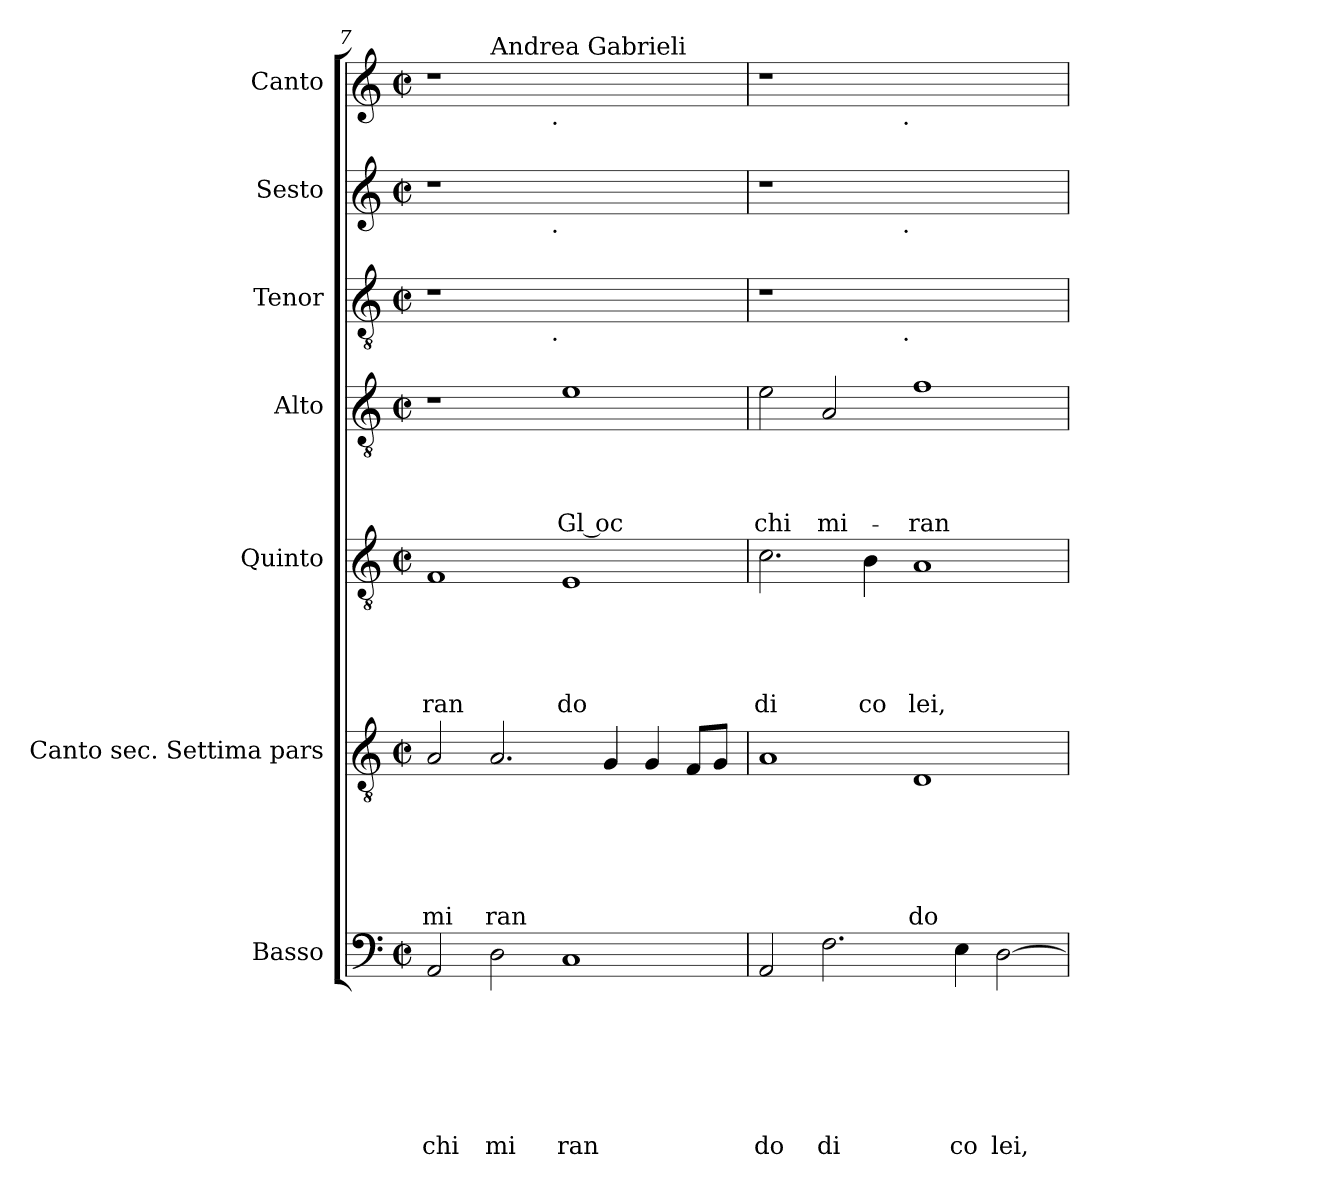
**kern	**text	**text	**text	**text	**text	**text	**text	**kern	**text	**text	**text	**text	**text	**text	**kern	**text	**text	**text	**text	**text	**kern	**text	**text	**text	**text	**kern	**kern	**kern
*part7	*part7	*part7	*part7	*part7	*part7	*part7	*part7	*part6	*part6	*part6	*part6	*part6	*part6	*part6	*part5	*part5	*part5	*part5	*part5	*part5	*part4	*part4	*part4	*part4	*part4	*part3	*part2	*part1
*staff7	*staff7	*staff7	*staff7	*staff7	*staff7	*staff7	*staff7	*staff6	*staff6	*staff6	*staff6	*staff6	*staff6	*staff6	*staff5	*staff5	*staff5	*staff5	*staff5	*staff5	*staff4	*staff4	*staff4	*staff4	*staff4	*staff3	*staff2	*staff1
*I"Basso	*	*	*	*	*	*	*	*I"Canto sec. Settima pars	*	*	*	*	*	*	*I"Quinto	*	*	*	*	*	*I"Alto	*	*	*	*	*I"Tenor	*I"Sesto	*I"Canto
*	*	*	*	*	*	*	*	*	*	*	*	*	*	*	*I'Quinto	*	*	*	*	*	*I'Alto	*	*	*	*	*I'Tenor	*I'Sesto	*I'Canto
*clefF4	*	*	*	*	*	*	*	*clefGv2	*	*	*	*	*	*	*clefGv2	*	*	*	*	*	*clefGv2	*	*	*	*	*clefGv2	*clefG2	*clefG2
*k[]	*	*	*	*	*	*	*	*k[]	*	*	*	*	*	*	*k[]	*	*	*	*	*	*k[]	*	*	*	*	*k[]	*k[]	*k[]
*C:	*	*	*	*	*	*	*	*C:	*	*	*	*	*	*	*C:	*	*	*	*	*	*C:	*	*	*	*	*C:	*C:	*C:
*M2/2	*	*	*	*	*	*	*	*M2/2	*	*	*	*	*	*	*M2/2	*	*	*	*	*	*M2/2	*	*	*	*	*M2/2	*M2/2	*M2/2
*met(c|)	*	*	*	*	*	*	*	*met(c|)	*	*	*	*	*	*	*met(c|)	*	*	*	*	*	*met(c|)	*	*	*	*	*met(c|)	*met(c|)	*met(c|)
=7	=7	=7	=7	=7	=7	=7	=7	=7	=7	=7	=7	=7	=7	=7	=7	=7	=7	=7	=7	=7	=7	=7	=7	=7	=7	=7	=7	=7
!	!	!	!	!	!	!	!LO:LY:b	!	!	!	!	!	!	!LO:LY:b	!	!	!	!	!	!LO:LY:b	!	!	!	!	!	!	!	!
*	*	*	*	*	*	*	*	*	*	*	*	*	*	*	*	*	*	*	*	*	*	*	*	*	*	*^	*^	*^
*	*	*	*	*	*	*	*	*	*	*	*	*	*	*	*	*	*	*	*	*	*	*	*	*	*	*	*	*	*	*	*^
2AA/	.	.	.	.	.	.	chi	2A/	.	.	.	.	.	mi	1F	.	.	.	.	ran	1r	.	.	.	.	1r	2ryy	1r	2ryy	1r	2ryy	2ryy
!	!	!	!	!	!	!	!	!	!	!	!	!	!	!	!	!	!	!	!	!	!	!	!	!	!	!	!	!	!	!	!LO:TX:a:t=Andrea Gabrieli	!
!	!	!	!	!	!	!	!LO:LY:b	!	!	!	!	!	!	!LO:LY:b	!	!	!	!	!	!	!	!	!	!	!	!	!	!	!	!	!	!
2D\	.	.	.	.	.	.	mi	2.A/	.	.	.	.	.	ran	.	.	.	.	.	.	.	.	.	.	.	.	4...ryy	.	4...ryy	.	1.ryy	4...ryy
!	!	!	!	!	!	!	!	!	!	!	!	!	!	!	!	!	!	!	!	!	!	!	!	!	!	!	!	!	!	!	!	!LO:TX:b:t=.
!	!	!	!	!	!	!	!	!	!	!	!	!	!	!	!	!	!	!	!	!	!	!	!	!	!	!	!	!	!LO:TX:b:t=.	!	!	!
!	!	!	!	!	!	!	!	!	!	!	!	!	!	!	!	!	!	!	!	!	!	!	!	!	!	!	!LO:TX:b:t=.	!	!	!	!	!
.	.	.	.	.	.	.	.	.	.	.	.	.	.	.	.	.	.	.	.	.	.	.	.	.	.	.	1ryy	.	1ryy	.	.	1ryy
!	!	!	!	!	!	!	!LO:LY:b	!	!	!	!	!	!	!	!	!	!	!	!	!LO:LY:b	!	!	!	!	!LO:LY:b:rj	!	!	!	!	!	!	!
1C	.	.	.	.	.	.	ran	.	.	.	.	.	.	.	1E	.	.	.	.	do	1e	.	.	.	Gl oc	1ryy	.	1ryy	.	1ryy	.	.
.	.	.	.	.	.	.	.	4G/	.	.	.	.	.	.	.	.	.	.	.	.	.	.	.	.	.	.	.	.	.	.	.	.
.	.	.	.	.	.	.	.	4G/	.	.	.	.	.	.	.	.	.	.	.	.	.	.	.	.	.	.	.	.	.	.	.	.
.	.	.	.	.	.	.	.	8F/L	.	.	.	.	.	.	.	.	.	.	.	.	.	.	.	.	.	.	.	.	.	.	.	.
.	.	.	.	.	.	.	.	8G/J	.	.	.	.	.	.	.	.	.	.	.	.	.	.	.	.	.	.	.	.	.	.	.	.
.	.	.	.	.	.	.	.	.	.	.	.	.	.	.	.	.	.	.	.	.	.	.	.	.	.	.	32ryy	.	32ryy	.	.	32ryy
!!LO:LB:g=z
=8	=8	=8	=8	=8	=8	=8	=8	=8	=8	=8	=8	=8	=8	=8	=8	=8	=8	=8	=8	=8	=8	=8	=8	=8	=8	=8	=8	=8	=8	=8	=8	=8
!	!	!	!	!	!	!	!LO:LY:b	!	!	!	!	!	!	!	!	!	!	!	!	!LO:LY:b	!	!	!	!	!LO:LY:b	!	!	!	!	!	!	!
*	*	*	*	*	*	*	*	*	*	*	*	*	*	*	*	*	*	*	*	*	*	*	*	*	*	*	*	*	*	*	*v	*v
2AA/	.	.	.	.	.	.	do	1A	.	.	.	.	.	.	2.c\	.	.	.	.	di	2e\	.	.	.	chi	1r	2ryy	1r	2ryy	1r	2ryy
!	!	!	!	!	!	!	!LO:LY:b	!	!	!	!	!	!	!	!	!	!	!	!	!	!	!	!	!	!LO:LY:b	!	!	!	!	!	!
2.F\	.	.	.	.	.	.	di	.	.	.	.	.	.	.	.	.	.	.	.	.	2A/	.	.	.	mi-	.	4...ryy	.	4...ryy	.	4...ryy
!	!	!	!	!	!	!	!	!	!	!	!	!	!	!	!	!	!	!	!	!LO:LY:b	!	!	!	!	!	!	!	!	!	!	!
.	.	.	.	.	.	.	.	.	.	.	.	.	.	.	4B\	.	.	.	.	co	.	.	.	.	.	.	.	.	.	.	.
!	!	!	!	!	!	!	!	!	!	!	!	!	!	!	!	!	!	!	!	!	!	!	!	!	!	!	!	!	!	!	!LO:TX:b:t=.
!	!	!	!	!	!	!	!	!	!	!	!	!	!	!	!	!	!	!	!	!	!	!	!	!	!	!	!	!	!LO:TX:b:t=.	!	!
!	!	!	!	!	!	!	!	!	!	!	!	!	!	!	!	!	!	!	!	!	!	!	!	!	!	!	!LO:TX:b:t=.	!	!	!	!
.	.	.	.	.	.	.	.	.	.	.	.	.	.	.	.	.	.	.	.	.	.	.	.	.	.	.	1ryy	.	1ryy	.	1ryy
!	!	!	!	!	!	!	!	!	!	!	!	!	!	!LO:LY:b	!	!	!	!	!	!LO:LY:b	!	!	!	!	!LO:LY:b	!	!	!	!	!	!
.	.	.	.	.	.	.	.	1D	.	.	.	.	.	do	1A	.	.	.	.	lei,	1f	.	.	.	-ran-	1ryy	.	1ryy	.	1ryy	.
!	!	!	!	!	!	!	!LO:LY:b	!	!	!	!	!	!	!	!	!	!	!	!	!	!	!	!	!	!	!	!	!	!	!	!
4E\	.	.	.	.	.	.	co	.	.	.	.	.	.	.	.	.	.	.	.	.	.	.	.	.	.	.	.	.	.	.	.
!	!	!	!	!	!	!	!LO:LY:b	!	!	!	!	!	!	!	!	!	!	!	!	!	!	!	!	!	!	!	!	!	!	!	!
[>2D\	.	.	.	.	.	.	lei,	.	.	.	.	.	.	.	.	.	.	.	.	.	.	.	.	.	.	.	.	.	.	.	.
.	.	.	.	.	.	.	.	.	.	.	.	.	.	.	.	.	.	.	.	.	.	.	.	.	.	.	32ryy	.	32ryy	.	32ryy
*	*	*	*	*	*	*	*	*	*	*	*	*	*	*	*	*	*	*	*	*	*	*	*	*	*	*v	*v	*	*	*v	*v
*	*	*	*	*	*	*	*	*	*	*	*	*	*	*	*	*	*	*	*	*	*	*	*	*	*	*	*v	*v	*
=	=	=	=	=	=	=	=	=	=	=	=	=	=	=	=	=	=	=	=	=	=	=	=	=	=	=	=	=
*-	*-	*-	*-	*-	*-	*-	*-	*-	*-	*-	*-	*-	*-	*-	*-	*-	*-	*-	*-	*-	*-	*-	*-	*-	*-	*-	*-	*-
